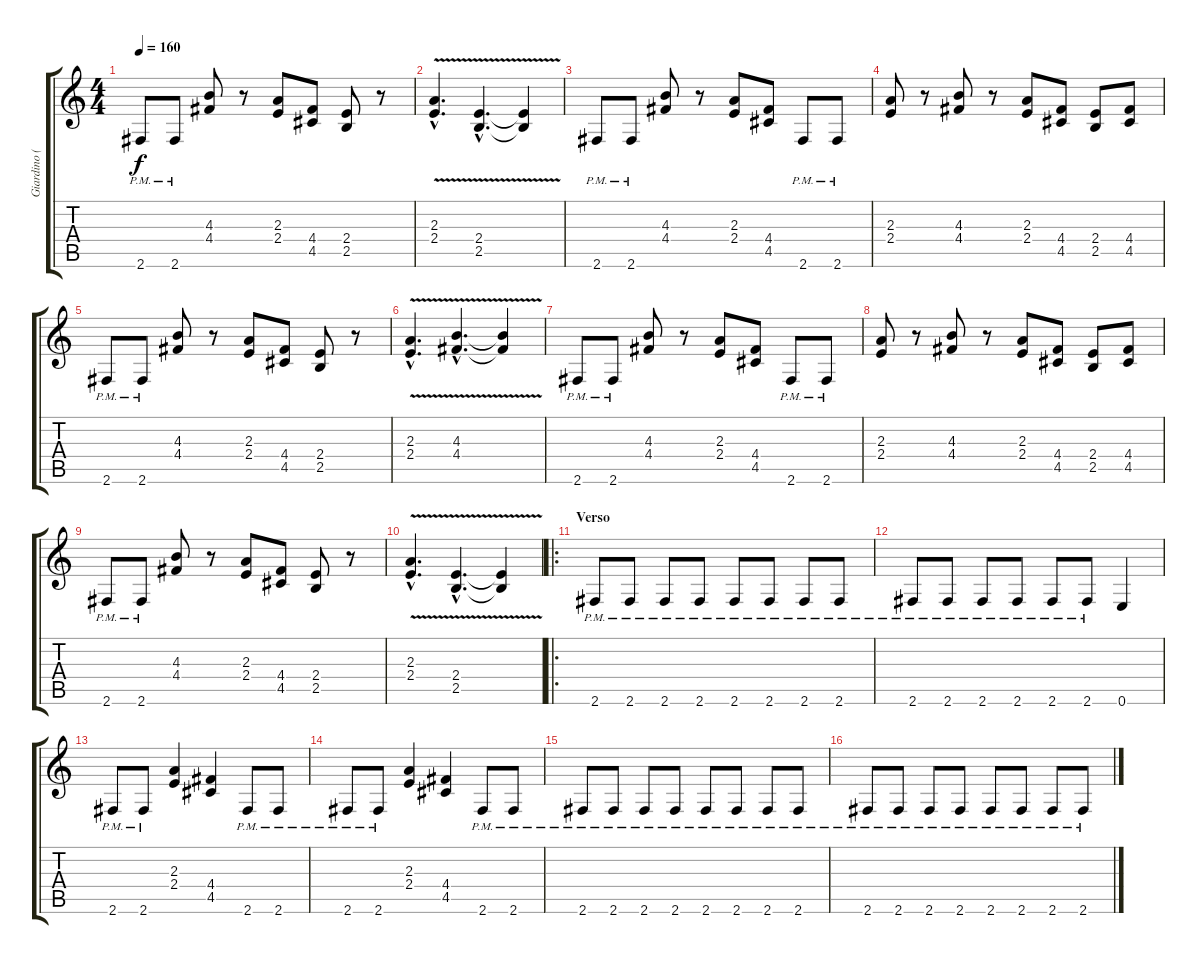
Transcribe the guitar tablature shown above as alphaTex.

\track ("Giardino (Solos)" "Giardino (") {instrument distortionguitar}
\staff {score tabs}
\tuning (E4 B3 G3 D3 A2 E2) {hide}
\ts (4 4)
\tempo 160
\clef g2
\ks c
2.6{pm}.8{dy f} 2.6{pm}.8 (4.3 4.4).8 r.8 (2.3 2.4).8 (4.4 4.5).8 (2.4 2.5).8 r.8 |
(2.3{v hac} 2.4{hac}).4{d} (2.4{v hac} 2.5{hac}).4{d} (2.4{t} 2.5{t}).4 |
2.6{pm}.8 2.6{pm}.8 (4.3 4.4).8 r.8 (2.3 2.4).8 (4.4 4.5).8 2.6{pm}.8 2.6{pm}.8 |
(2.3 2.4).8 r.8 (4.3 4.4).8 r.8 (2.3 2.4).8 (4.4 4.5).8 (2.4 2.5).8 (4.4 4.5).8 |
2.6{pm}.8 2.6{pm}.8 (4.3 4.4).8 r.8 (2.3 2.4).8 (4.4 4.5).8 (2.4 2.5).8 r.8 |
(2.3{v hac} 2.4{hac}).4{d} (4.3{v hac} 4.4{hac}).4{d} (4.3{t} 4.4{t}).4 |
2.6{pm}.8 2.6{pm}.8 (4.3 4.4).8 r.8 (2.3 2.4).8 (4.4 4.5).8 2.6{pm}.8 2.6{pm}.8 |
(2.3 2.4).8 r.8 (4.3 4.4).8 r.8 (2.3 2.4).8 (4.4 4.5).8 (2.4 2.5).8 (4.4 4.5).8 |
2.6{pm}.8 2.6{pm}.8 (4.3 4.4).8 r.8 (2.3 2.4).8 (4.4 4.5).8 (2.4 2.5).8 r.8 |
(2.3{v hac} 2.4{hac}).4{d} (2.4{v hac} 2.5{hac}).4{d} (2.4{t} 2.5{t}).4 |
\ro
\section ("" "Verso")
2.6{pm}.8 2.6{pm}.8 2.6{pm}.8 2.6{pm}.8 2.6{pm}.8 2.6{pm}.8 2.6{pm}.8 2.6{pm}.8 |
2.6{pm}.8 2.6{pm}.8 2.6{pm}.8 2.6{pm}.8 2.6{pm}.8 2.6{pm}.8 0.6.4 |
2.6{pm}.8 2.6{pm}.8 (2.3 2.4).4 (4.4 4.5).4 2.6{pm}.8 2.6{pm}.8 |
2.6{pm}.8 2.6{pm}.8 (2.3 2.4).4 (4.4 4.5).4 2.6{pm}.8 2.6{pm}.8 |
2.6{pm}.8 2.6{pm}.8 2.6{pm}.8 2.6{pm}.8 2.6{pm}.8 2.6{pm}.8 2.6{pm}.8 2.6{pm}.8 |
2.6{pm}.8 2.6{pm}.8 2.6{pm}.8 2.6{pm}.8 2.6{pm}.8 2.6{pm}.8 2.6{pm}.8 2.6{pm}.8
